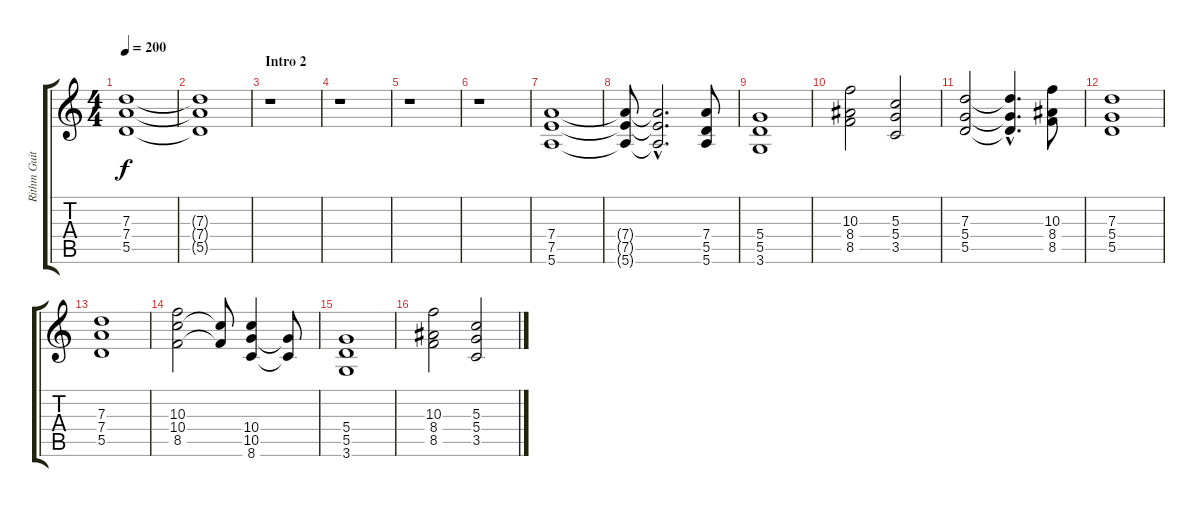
\track ("Rithm Guitar" "Rithm Guit") {instrument distortionguitar}
\staff {score tabs}
\tuning (E4 B3 G3 D3 A2 E2) {hide}
\ts (4 4)
\tempo 200
\clef g2
\ks c
(7.3 7.4 5.5).1{dy f} |
(7.3{t} 7.4{t} 5.5{t}).1 |
\section ("" "Intro 2")
r.1 |
r.1 |
r.1 |
r.1 |
(7.4 7.5 5.6).1 |
(7.4{t} 7.5{t} 5.6{t}).8 (7.4{hac t} 7.5{hac t} 5.6{hac t}).2{d} (7.4 5.5 5.6).8 |
(5.4 5.5 3.6).1 |
(10.3 8.4 8.5).2 (5.3 5.4 3.5).2 |
(7.3 5.4 5.5).2 (7.3{hac t} 5.4{hac t} 5.5{hac t}).4{d} (10.3 8.4 8.5).8 |
(7.3 5.4 5.5).1 |
(7.3 7.4 5.5).1 |
(10.3 10.4 8.5).2 (10.4{t} 8.5{t}).8 (10.4 10.5 8.6).4 (10.5{t} 8.6{t}).8 |
(5.4 5.5 3.6).1 |
(10.3 8.4 8.5).2 (5.3 5.4 3.5).2
